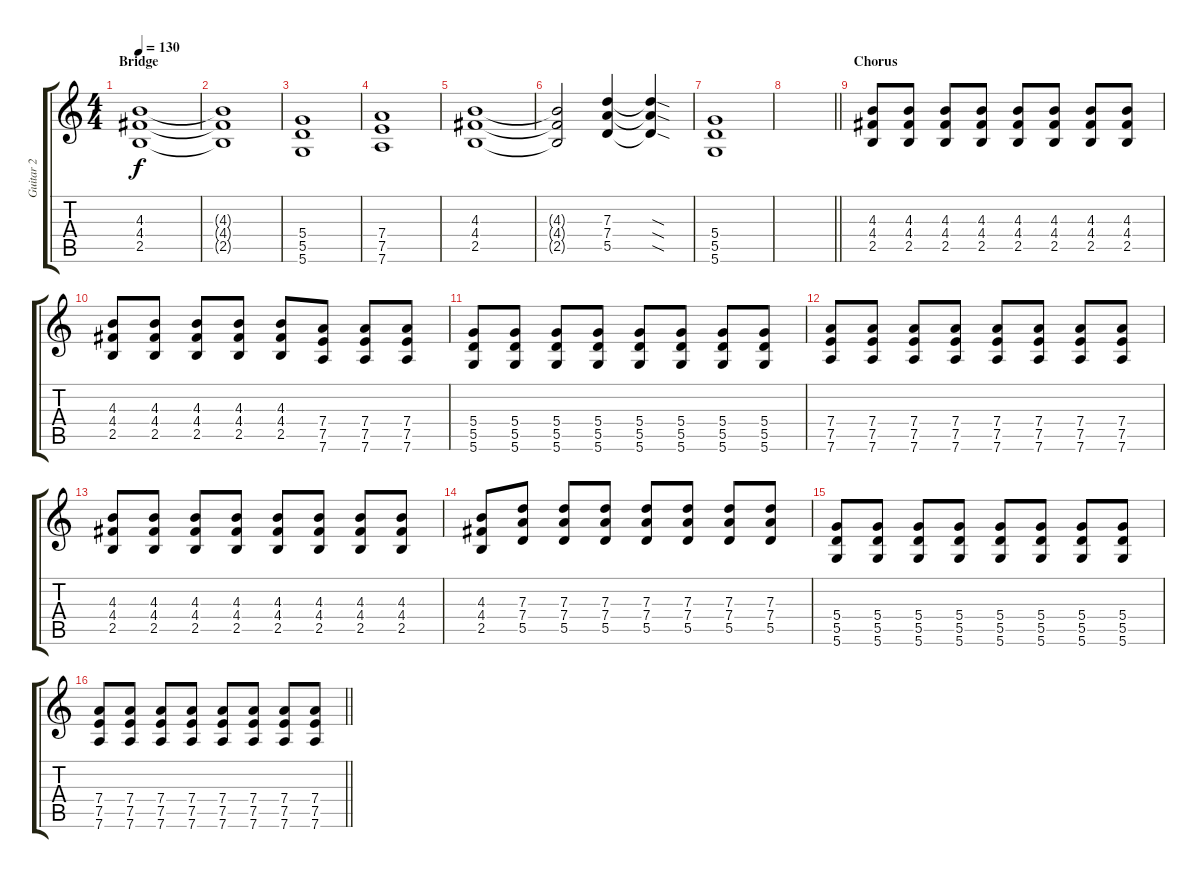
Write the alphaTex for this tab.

\track ("Guitar 2" "Guitar 2") {instrument distortionguitar}
\staff {score tabs}
\tuning (E4 B3 G3 D3 A2 D2) {hide}
\ts (4 4)
\section ("" "Bridge")
\tempo 130
\clef g2
\ks c
(4.3 4.4 2.5).1{dy f} |
(4.3{t} 4.4{t} 2.5{t}).1 |
(5.4 5.5 5.6).1 |
(7.4 7.5 7.6).1 |
(4.3 4.4 2.5).1 |
(4.3{t} 4.4{t} 2.5{t}).2 (7.3 7.4 5.5).4 (7.3{sod t} 7.4{sod t} 5.5{sod t}).4 |
(5.4 5.5 5.6).1 |
\barLineRight lightlight
|
\section ("" "Chorus")
(4.3 4.4 2.5).8 (4.3 4.4 2.5).8 (4.3 4.4 2.5).8 (4.3 4.4 2.5).8 (4.3 4.4 2.5).8 (4.3 4.4 2.5).8 (4.3 4.4 2.5).8 (4.3 4.4 2.5).8 |
(4.3 4.4 2.5).8 (4.3 4.4 2.5).8 (4.3 4.4 2.5).8 (4.3 4.4 2.5).8 (4.3 4.4 2.5).8 (7.4 7.5 7.6).8 (7.4 7.5 7.6).8 (7.4 7.5 7.6).8 |
(5.4 5.5 5.6).8 (5.4 5.5 5.6).8 (5.4 5.5 5.6).8 (5.4 5.5 5.6).8 (5.4 5.5 5.6).8 (5.4 5.5 5.6).8 (5.4 5.5 5.6).8 (5.4 5.5 5.6).8 |
(7.4 7.5 7.6).8 (7.4 7.5 7.6).8 (7.4 7.5 7.6).8 (7.4 7.5 7.6).8 (7.4 7.5 7.6).8 (7.4 7.5 7.6).8 (7.4 7.5 7.6).8 (7.4 7.5 7.6).8 |
(4.3 4.4 2.5).8 (4.3 4.4 2.5).8 (4.3 4.4 2.5).8 (4.3 4.4 2.5).8 (4.3 4.4 2.5).8 (4.3 4.4 2.5).8 (4.3 4.4 2.5).8 (4.3 4.4 2.5).8 |
(4.3 4.4 2.5).8 (7.3 7.4 5.5).8 (7.3 7.4 5.5).8 (7.3 7.4 5.5).8 (7.3 7.4 5.5).8 (7.3 7.4 5.5).8 (7.3 7.4 5.5).8 (7.3 7.4 5.5).8 |
(5.4 5.5 5.6).8 (5.4 5.5 5.6).8 (5.4 5.5 5.6).8 (5.4 5.5 5.6).8 (5.4 5.5 5.6).8 (5.4 5.5 5.6).8 (5.4 5.5 5.6).8 (5.4 5.5 5.6).8 |
\barLineRight lightlight
(7.4 7.5 7.6).8 (7.4 7.5 7.6).8 (7.4 7.5 7.6).8 (7.4 7.5 7.6).8 (7.4 7.5 7.6).8 (7.4 7.5 7.6).8 (7.4 7.5 7.6).8 (7.4 7.5 7.6).8
